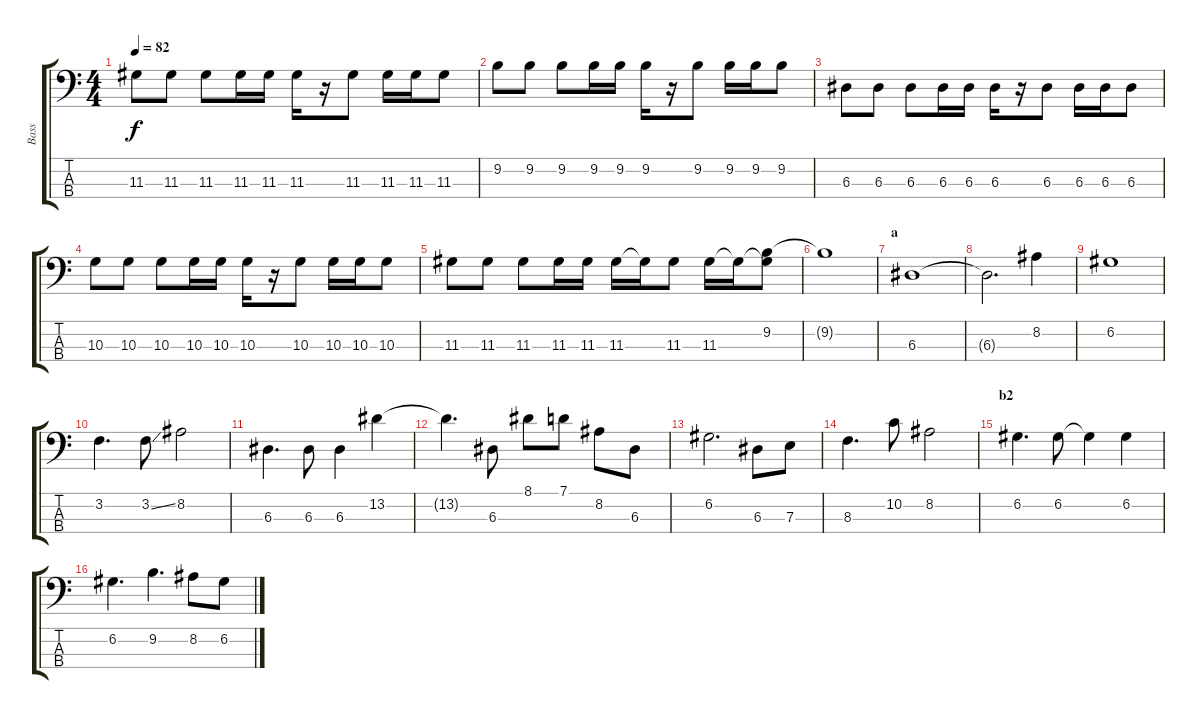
\track ("Bass" "Bass") {instrument electricbassfinger}
\staff {score tabs}
\tuning (G2 D2 A1 E1) {hide}
\ts (4 4)
\tempo 82
\clef f4
\ks c
11.3.8{dy f} 11.3.8 11.3.8 11.3.16 11.3.16 11.3.16 r.16 11.3.8 11.3.16 11.3.16 11.3.8 |
9.2.8 9.2.8 9.2.8 9.2.16 9.2.16 9.2.16 r.16 9.2.8 9.2.16 9.2.16 9.2.8 |
6.3.8 6.3.8 6.3.8 6.3.16 6.3.16 6.3.16 r.16 6.3.8 6.3.16 6.3.16 6.3.8 |
10.3.8 10.3.8 10.3.8 10.3.16 10.3.16 10.3.16 r.16 10.3.8 10.3.16 10.3.16 10.3.8 |
11.3.8 11.3.8 11.3.8 11.3.16 11.3.16 11.3.16 11.3{t}.16 11.3.8 11.3.16 11.3{t}.16 (9.2 11.3{t}).8 |
9.2{t}.1 |
\section ("" "a")
6.3.1 |
6.3{t}.2{d} 8.2.4 |
6.2.1 |
3.2.4{d} 3.2{ss}.8 8.2.2 |
6.3.4{d} 6.3.8 6.3.4 13.2.4 |
13.2{t}.4{d} 6.3.8 8.1.8 7.1.8 8.2.8 6.3.8 |
6.2.2{d} 6.3.8 7.3.8 |
8.3.4{d} 10.2.8 8.2.2 |
\section ("" "b2")
6.2.4{d} 6.2.8 6.2{t}.4 6.2.4 |
6.2.4{d} 9.2.4{d} 8.2.8 6.2.8
